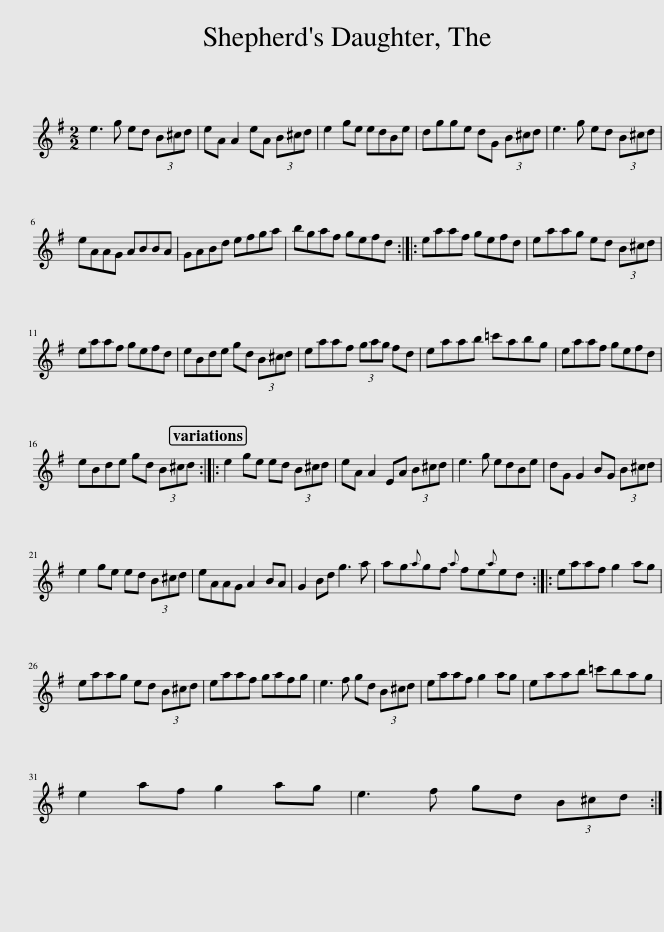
X:1
L:1/8
M:2/2
I:linebreak $
K:G
V:1 treble
V:1
 e3 g ed (3B^cd | eA A2 eA (3B^cd | e2 ge edBe | dgge dG (3B^cd | e3 g ed (3B^cd |$ %5
 eAAG ABBA | GABd efga | bgaf gefd :: eaaf gefd | eaag ed (3B^cd |$ %10
 eaaf gefd | eBde gd (3B^cd | eaaf (3gag fd | eaab =c'abg | eaaf gefd |$ %15
 eBde gd (3B^cd :: e2 ge ed (3B^cd | eA A2 EA (3B^cd | e3 g edBe | dG G2 BG (3B^cd |$ %20
 e2 ge ed (3B^cd | eAAG A2 BA | G2 Bd g3 a | ag{a}gf{a} fe{a}ed :: eaaf g2 ag |$ %25
 eaag ed (3B^cd | eaaf gafg | e3 f gd (3B^cd | eaaf g2 ag | eaab =c'bag |$ %30
 e2 af g2 ag | e3 f gd (3B^cd :| %32
